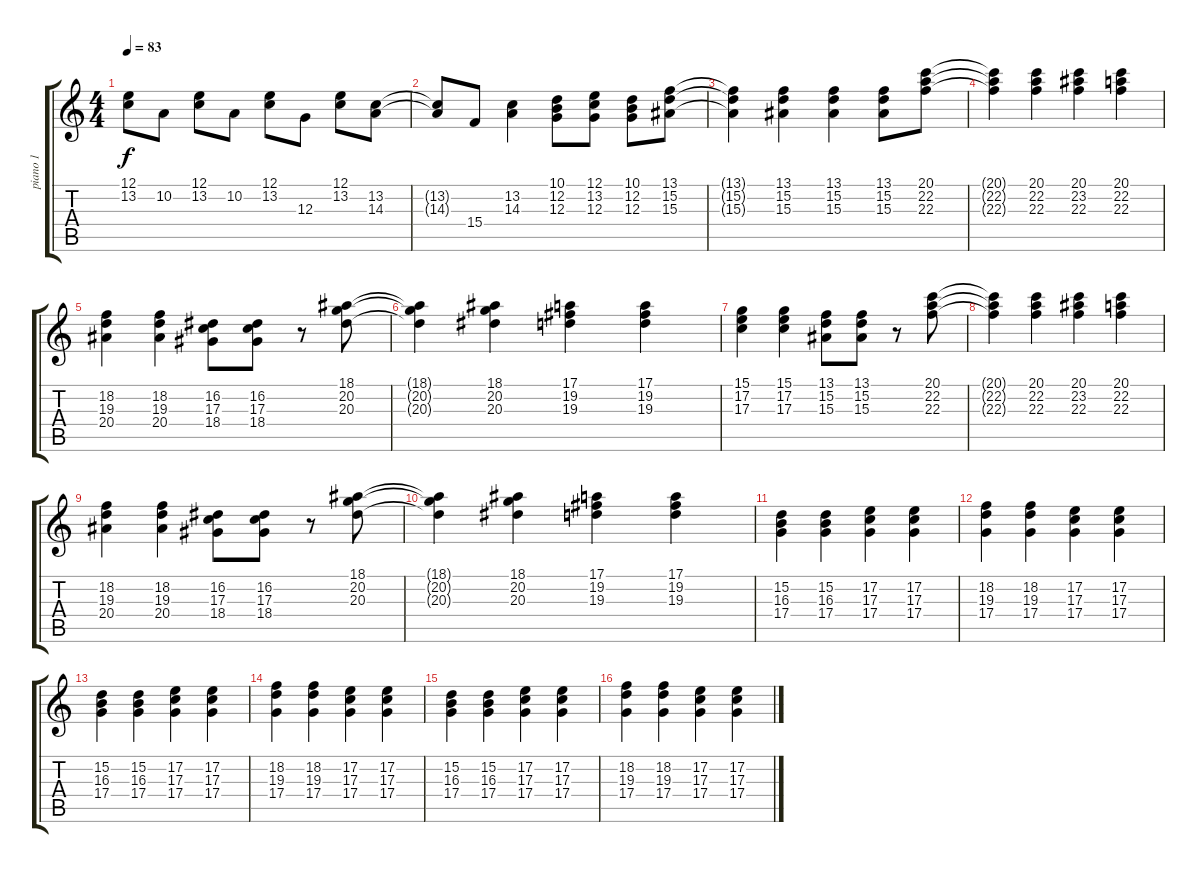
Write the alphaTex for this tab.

\track ("piano 1" "piano 1") {instrument acousticgrandpiano}
\staff {score tabs}
\tuning (E4 B3 G3 D3 A2 E2) {hide}
\ts (4 4)
\tempo 83
\clef g2
\ks c
(12.1 13.2).8{dy f} 10.2.8 (12.1 13.2).8 10.2.8 (12.1 13.2).8 12.3.8 (12.1 13.2).8 (13.2 14.3).8 |
(13.2{t} 14.3{t}).8 15.4.8 (13.2 14.3).4 (10.1 12.2 12.3).8 (12.1 13.2 12.3).8 (10.1 12.2 12.3).8 (13.1 15.2 15.3).8 |
(13.1{t} 15.2{t} 15.3{t}).4 (13.1 15.2 15.3).4 (13.1 15.2 15.3).4 (13.1 15.2 15.3).8 (20.1 22.2 22.3).8 |
(20.1{t} 22.2{t} 22.3{t}).4 (20.1 22.2 22.3).4 (20.1 23.2 22.3).4 (20.1 22.2 22.3).4 |
(18.2 19.3 20.4).4 (18.2 19.3 20.4).4 (16.2 17.3 18.4).8 (16.2 17.3 18.4).8 r.8 (18.1 20.2 20.3).8 |
(18.1{t} 20.2{t} 20.3{t}).4 (18.1 20.2 20.3).4 (17.1 19.2 19.3).4 (17.1 19.2 19.3).4 |
(15.1 17.2 17.3).4 (15.1 17.2 17.3).4 (13.1 15.2 15.3).8 (13.1 15.2 15.3).8 r.8 (20.1 22.2 22.3).8 |
(20.1{t} 22.2{t} 22.3{t}).4 (20.1 22.2 22.3).4 (20.1 23.2 22.3).4 (20.1 22.2 22.3).4 |
(18.2 19.3 20.4).4 (18.2 19.3 20.4).4 (16.2 17.3 18.4).8 (16.2 17.3 18.4).8 r.8 (18.1 20.2 20.3).8 |
(18.1{t} 20.2{t} 20.3{t}).4 (18.1 20.2 20.3).4 (17.1 19.2 19.3).4 (17.1 19.2 19.3).4 |
(15.2 16.3 17.4).4 (15.2 16.3 17.4).4 (17.2 17.3 17.4).4 (17.2 17.3 17.4).4 |
(18.2 19.3 17.4).4 (18.2 19.3 17.4).4 (17.2 17.3 17.4).4 (17.2 17.3 17.4).4 |
(15.2 16.3 17.4).4 (15.2 16.3 17.4).4 (17.2 17.3 17.4).4 (17.2 17.3 17.4).4 |
(18.2 19.3 17.4).4 (18.2 19.3 17.4).4 (17.2 17.3 17.4).4 (17.2 17.3 17.4).4 |
(15.2 16.3 17.4).4 (15.2 16.3 17.4).4 (17.2 17.3 17.4).4 (17.2 17.3 17.4).4 |
(18.2 19.3 17.4).4 (18.2 19.3 17.4).4 (17.2 17.3 17.4).4 (17.2 17.3 17.4).4
